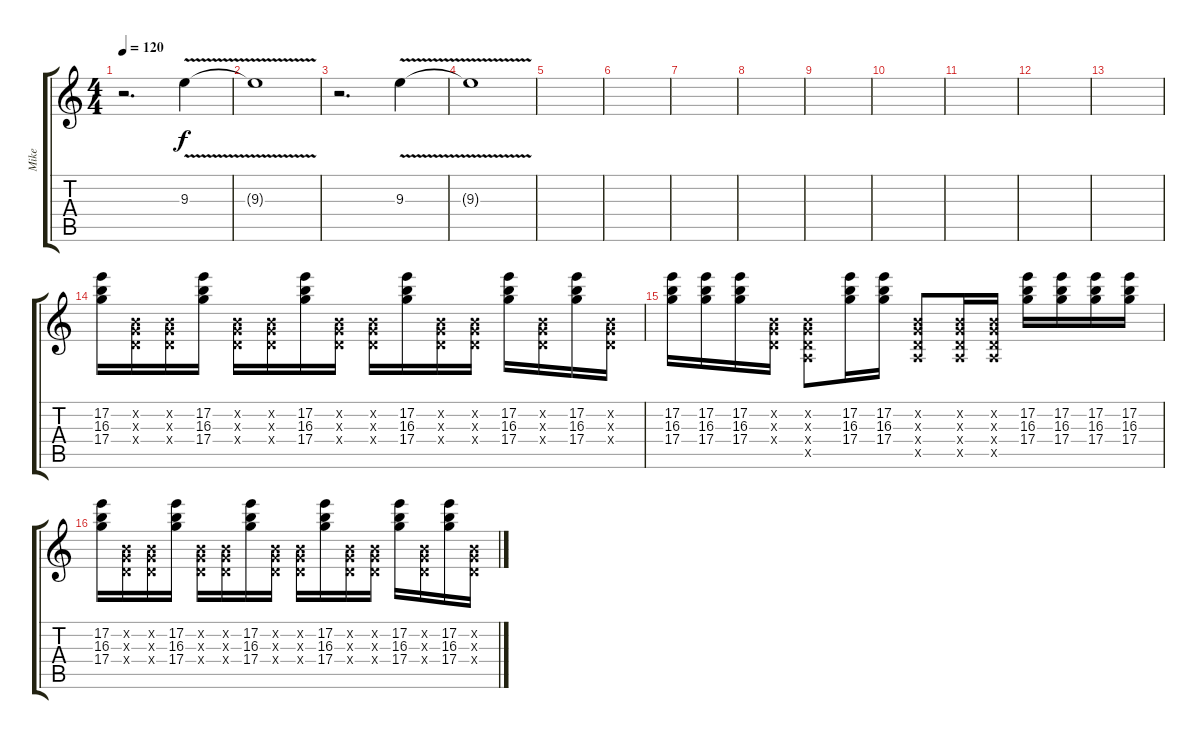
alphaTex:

\track ("Mike" "Mike") {instrument electricguitarclean}
\staff {score tabs}
\tuning (E4 B3 G3 D3 A2 E2) {hide}
\ts (4 4)
\tempo 120
\clef g2
\ks c
r.2{d dy f} 9.3{v}.4 |
9.3{v t}.1 |
r.2{d} 9.3{v}.4 |
9.3{v t}.1 |
|
|
|
|
|
|
|
|
|
(17.2 16.3 17.4).16 (0.2{x} 0.3{x} 0.4{x}).16 (0.2{x} 0.3{x} 0.4{x}).16 (17.2 16.3 17.4).16 (0.2{x} 0.3{x} 0.4{x}).16 (0.2{x} 0.3{x} 0.4{x}).16 (17.2 16.3 17.4).16 (0.2{x} 0.3{x} 0.4{x}).16 (0.2{x} 0.3{x} 0.4{x}).16 (17.2 16.3 17.4).16 (0.2{x} 0.3{x} 0.4{x}).16 (0.2{x} 0.3{x} 0.4{x}).16 (17.2 16.3 17.4).16 (0.2{x} 0.3{x} 0.4{x}).16 (17.2 16.3 17.4).16 (0.2{x} 0.3{x} 0.4{x}).16 |
(17.2 16.3 17.4).16 (17.2 16.3 17.4).16 (17.2 16.3 17.4).16 (0.2{x} 0.3{x} 0.4{x}).16 (0.2{x} 0.3{x} 0.4{x} 0.5{x}).8 (17.2 16.3 17.4).16 (17.2 16.3 17.4).16 (0.2{x} 0.3{x} 0.4{x} 0.5{x}).8 (0.2{x} 0.3{x} 0.4{x} 0.5{x}).16 (0.2{x} 0.3{x} 0.4{x} 0.5{x}).16 (17.2 16.3 17.4).16 (17.2 16.3 17.4).16 (17.2 16.3 17.4).16 (17.2 16.3 17.4).16 |
(17.2 16.3 17.4).16 (0.2{x} 0.3{x} 0.4{x}).16 (0.2{x} 0.3{x} 0.4{x}).16 (17.2 16.3 17.4).16 (0.2{x} 0.3{x} 0.4{x}).16 (0.2{x} 0.3{x} 0.4{x}).16 (17.2 16.3 17.4).16 (0.2{x} 0.3{x} 0.4{x}).16 (0.2{x} 0.3{x} 0.4{x}).16 (17.2 16.3 17.4).16 (0.2{x} 0.3{x} 0.4{x}).16 (0.2{x} 0.3{x} 0.4{x}).16 (17.2 16.3 17.4).16 (0.2{x} 0.3{x} 0.4{x}).16 (17.2 16.3 17.4).16 (0.2{x} 0.3{x} 0.4{x}).16
